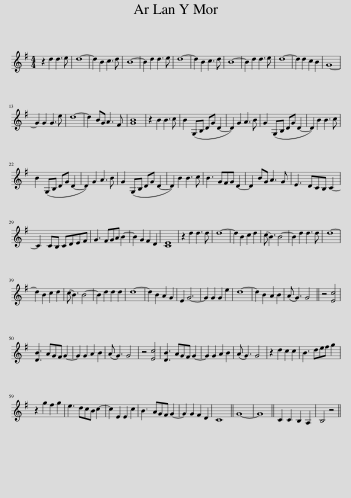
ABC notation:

X:1
L:1/8
M:4/4
I:linebreak $
K:G
V:1 treble
V:1
 z2 d2 d3 e | d8- | d2 B2 c3 d | B8- | B2 d2 d3 e | %5
 d8- | d2 B2 c3 d | B8- | B2 d2 d3 e | d8- | %10
 d2 d2 c2 B2 | G8- |$ G2 G2 G3 e | d8- | d2 BG A3 F | %15
 [GB]8 | z2 B2 B3 c | B2 (G,B, DG D2- | D2) G2 A3 B | G2 (G,B, DG D2- | %20
 D2) B2 B3 c |$ B2 (G,B, DG D2- | D2) G2 A3 B | G2 (G,B, DG D2- | D2) B2 B3 c | %25
 B3 GFG D2- | D2 BG A3 G | E3 DCB, C2- |$ C2 CB, CDEF | G3 FGA B2- | %30
 B2 G2 F2 D2 | [CE]8 | z2 d2 d3 d | d8- | d2 B2 c2 d2 | %35
 (c B3) B4- | B2 d2 d3 d | d8- |$ d2 B2 c2 d2 | (c B3) B4- | %40
 B2 d2 d2 d2 | d8- | d2 B2 A2 G2 | E2 G6- | G2 G2 G2 e2 | %45
 d8- | d2 B2 A2 B2 | (A G3) G4 || z4 [Ec]4 |$ [DB]3 AGF G2- | %50
 G2 G2 A2 B2 | (A G3) G4 | z4 [Ec]4 | [DB]3 AGF G2- | G2 G2 A2 B2 | %55
 (A G3) G4 | z2 d2 c2 c2 | B3 def g2 |$ z2 g2 f2 g2 | e3 dcB c2- | %60
 c2 E2 E2 c2 | B3 AGF G2- | G2 G2 F2 D2 | C8 || G8- | %65
 G8 || C2 C2 B,2 A,2 | B,4 z4 || %68
